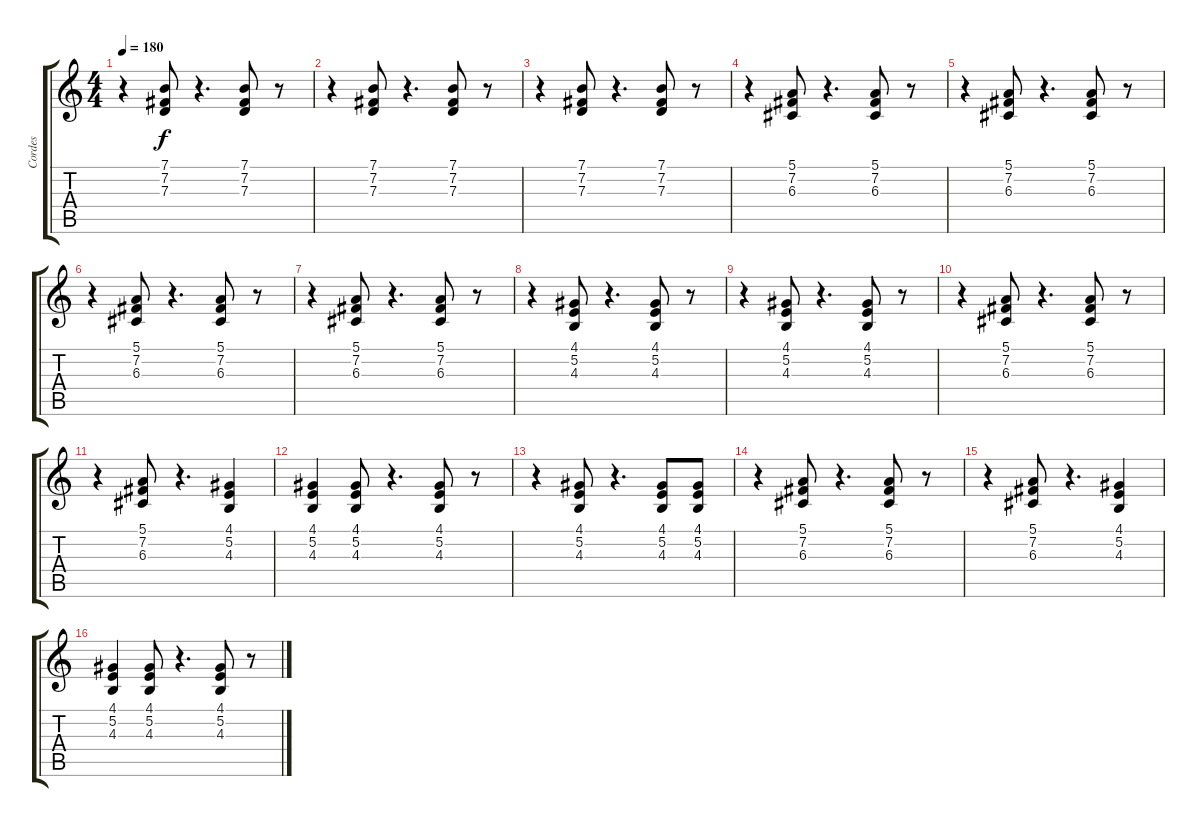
\track ("Cordes" "Cordes") {instrument pizzicatostrings}
\staff {score tabs}
\tuning (E4 B3 G3 D3 A2 E2) {hide}
\ts (4 4)
\tempo 180
\clef g2
\ks c
r.4{dy f} (7.1 7.2 7.3).8 r.4{d} (7.1 7.2 7.3).8 r.8 |
r.4 (7.1 7.2 7.3).8 r.4{d} (7.1 7.2 7.3).8 r.8 |
r.4 (7.1 7.2 7.3).8 r.4{d} (7.1 7.2 7.3).8 r.8 |
r.4 (5.1 7.2 6.3).8 r.4{d} (5.1 7.2 6.3).8 r.8 |
r.4 (5.1 7.2 6.3).8 r.4{d} (5.1 7.2 6.3).8 r.8 |
r.4 (5.1 7.2 6.3).8 r.4{d} (5.1 7.2 6.3).8 r.8 |
r.4 (5.1 7.2 6.3).8 r.4{d} (5.1 7.2 6.3).8 r.8 |
r.4 (4.1 5.2 4.3).8 r.4{d} (4.1 5.2 4.3).8 r.8 |
r.4 (4.1 5.2 4.3).8 r.4{d} (4.1 5.2 4.3).8 r.8 |
r.4 (5.1 7.2 6.3).8 r.4{d} (5.1 7.2 6.3).8 r.8 |
r.4 (5.1 7.2 6.3).8 r.4{d} (4.1 5.2 4.3).4 |
(4.1 5.2 4.3).4 (4.1 5.2 4.3).8 r.4{d} (4.1 5.2 4.3).8 r.8 |
r.4 (4.1 5.2 4.3).8 r.4{d} (4.1 5.2 4.3).8 (4.1 5.2 4.3).8 |
r.4 (5.1 7.2 6.3).8 r.4{d} (5.1 7.2 6.3).8 r.8 |
r.4 (5.1 7.2 6.3).8 r.4{d} (4.1 5.2 4.3).4 |
(4.1 5.2 4.3).4 (4.1 5.2 4.3).8 r.4{d} (4.1 5.2 4.3).8 r.8
